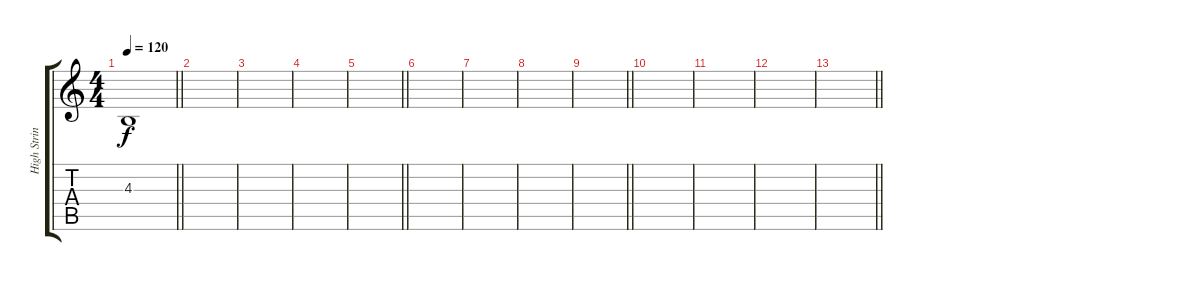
\track ("High Strings Standard" "High Strin") {instrument stringensemble1}
\staff {score tabs}
\tuning (E4 B3 G3 D3 A2 E2) {hide}
\ts (4 4)
\tempo 120
\clef g2
\barLineRight lightlight
\ks c
4.3{t}.1{dy f} |
|
|
|
\barLineRight lightlight
|
|
|
|
\barLineRight lightlight
|
|
|
|
\barLineRight lightlight
